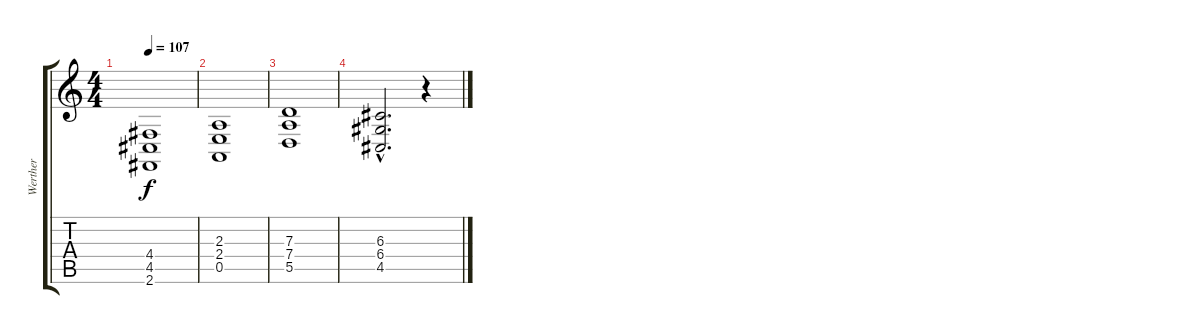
\track ("Werther" "Werther") {instrument synthstrings1}
\staff {score tabs}
\tuning (E4 B3 G3 D3 A2 E2) {hide}
\ts (4 4)
\tempo 107
\clef g2
\ks c
(4.4 4.5 2.6).1{dy f} |
(2.3 2.4 0.5).1 |
(7.3 7.4 5.5).1 |
(6.3{hac} 6.4{hac} 4.5{hac}).2{d} r.4
